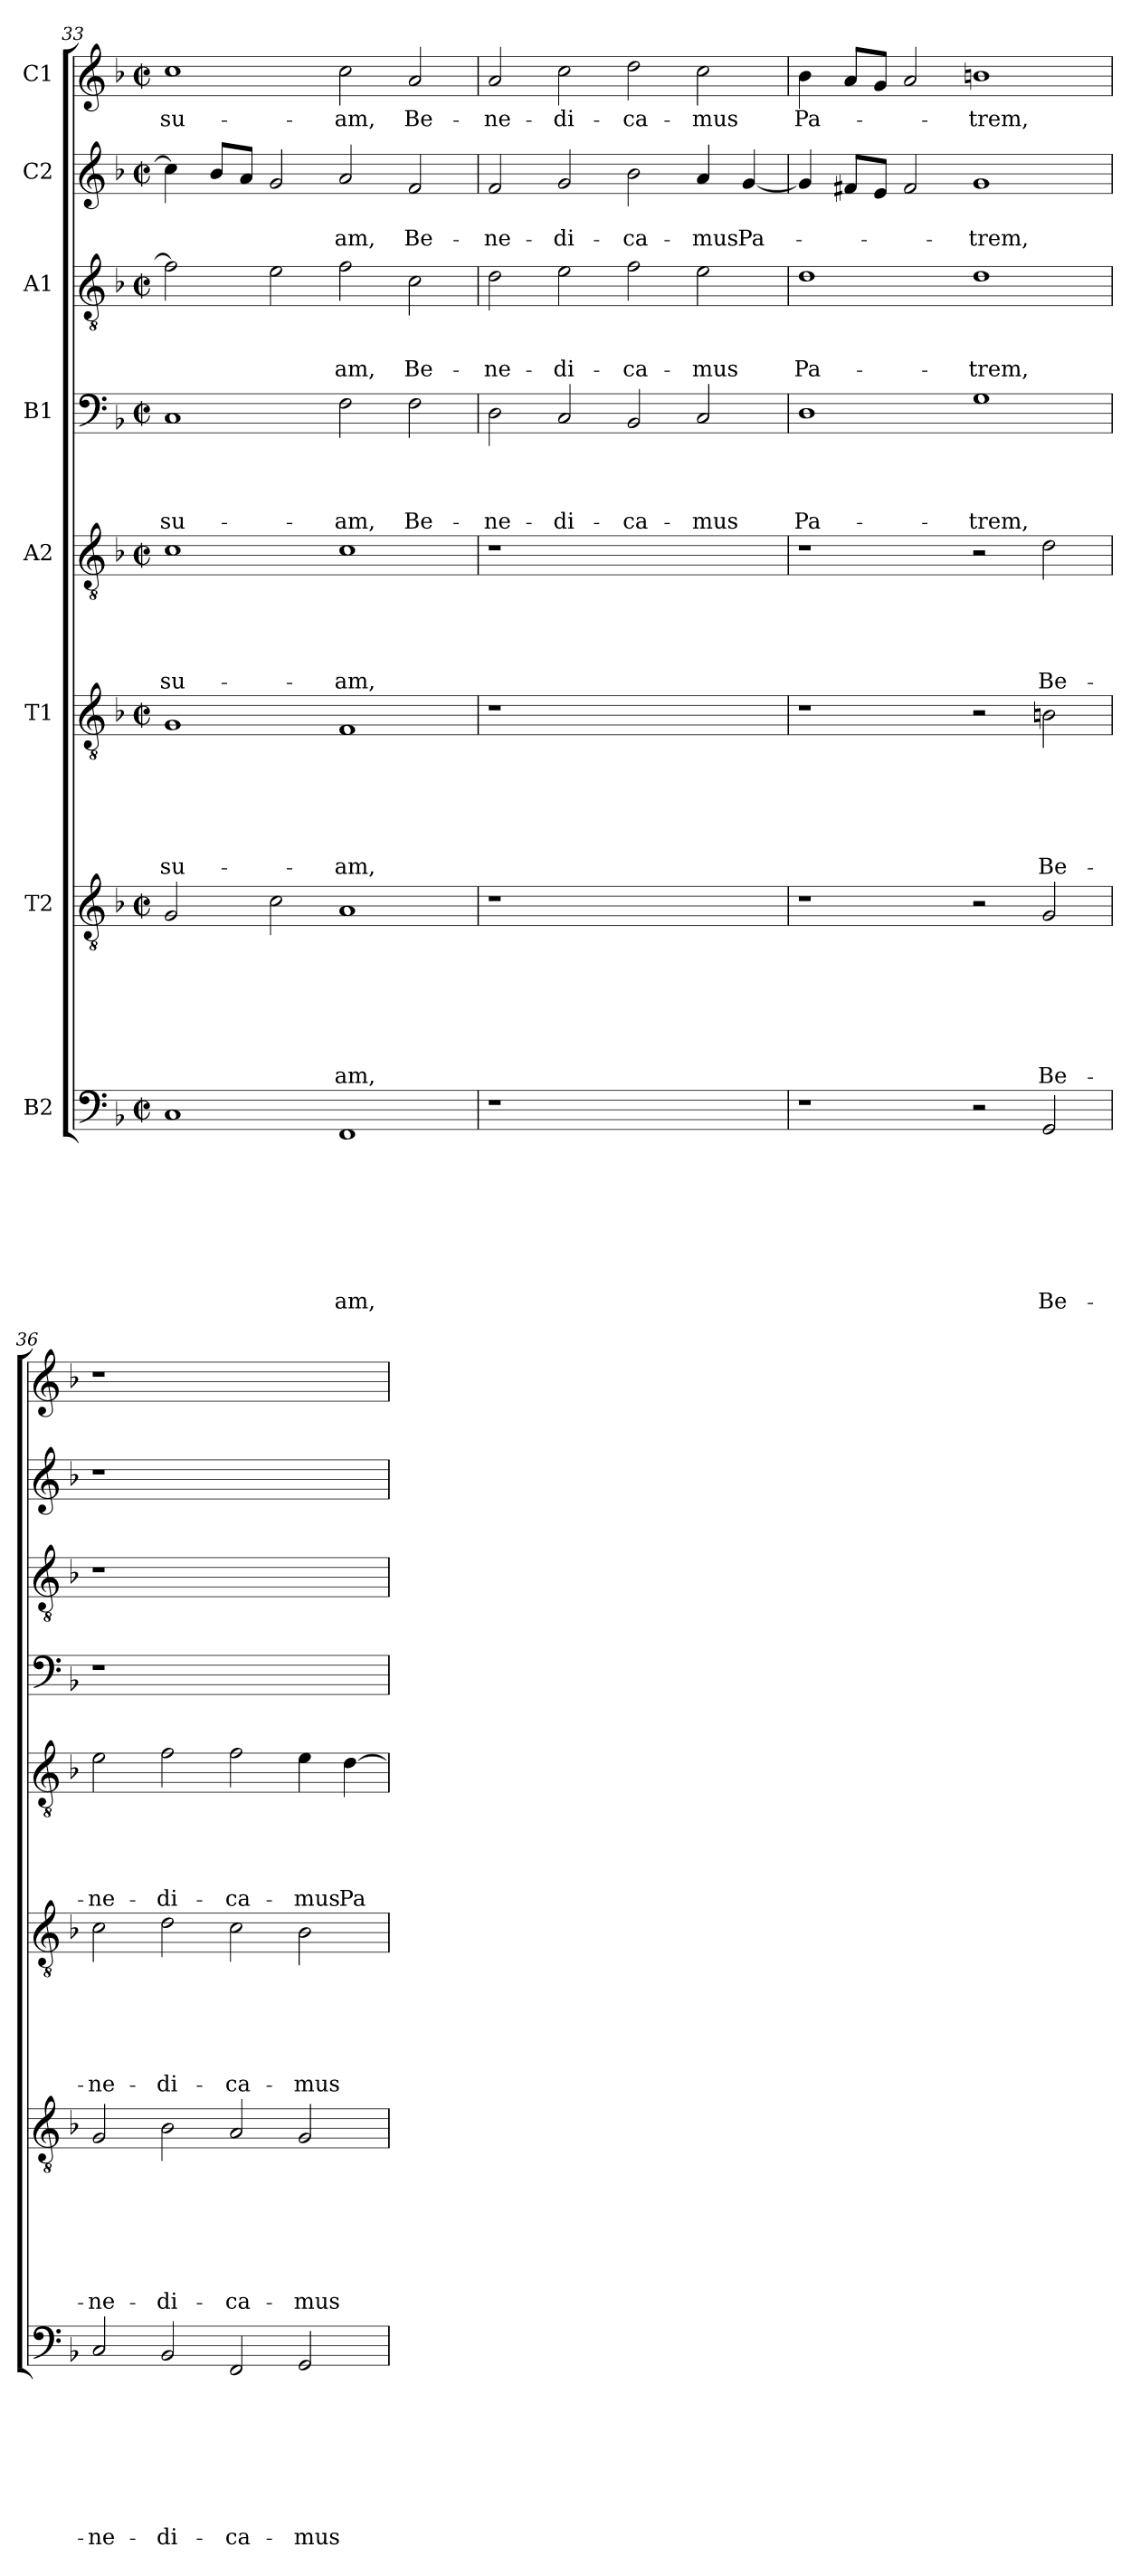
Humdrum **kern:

**kern	**text	**text	**text	**text	**text	**text	**text	**text	**kern	**text	**text	**text	**text	**text	**text	**text	**kern	**text	**text	**text	**text	**text	**text	**kern	**text	**text	**text	**text	**text	**kern	**text	**text	**text	**text	**kern	**text	**text	**text	**kern	**text	**text	**kern	**text
*part8	*part8	*part8	*part8	*part8	*part8	*part8	*part8	*part8	*part7	*part7	*part7	*part7	*part7	*part7	*part7	*part7	*part6	*part6	*part6	*part6	*part6	*part6	*part6	*part5	*part5	*part5	*part5	*part5	*part5	*part4	*part4	*part4	*part4	*part4	*part3	*part3	*part3	*part3	*part2	*part2	*part2	*part1	*part1
*staff8	*staff8	*staff8	*staff8	*staff8	*staff8	*staff8	*staff8	*staff8	*staff7	*staff7	*staff7	*staff7	*staff7	*staff7	*staff7	*staff7	*staff6	*staff6	*staff6	*staff6	*staff6	*staff6	*staff6	*staff5	*staff5	*staff5	*staff5	*staff5	*staff5	*staff4	*staff4	*staff4	*staff4	*staff4	*staff3	*staff3	*staff3	*staff3	*staff2	*staff2	*staff2	*staff1	*staff1
*I"B2	*	*	*	*	*	*	*	*	*I"T2	*	*	*	*	*	*	*	*I"T1	*	*	*	*	*	*	*I"A2	*	*	*	*	*	*I"B1	*	*	*	*	*I"A1	*	*	*	*I"C2	*	*	*I"C1	*
*clefF4	*	*	*	*	*	*	*	*	*clefGv2	*	*	*	*	*	*	*	*clefGv2	*	*	*	*	*	*	*clefGv2	*	*	*	*	*	*clefF4	*	*	*	*	*clefGv2	*	*	*	*clefG2	*	*	*clefG2	*
*k[b-]	*	*	*	*	*	*	*	*	*k[b-]	*	*	*	*	*	*	*	*k[b-]	*	*	*	*	*	*	*k[b-]	*	*	*	*	*	*k[b-]	*	*	*	*	*k[b-]	*	*	*	*k[b-]	*	*	*k[b-]	*
*d:	*	*	*	*	*	*	*	*	*d:	*	*	*	*	*	*	*	*d:	*	*	*	*	*	*	*d:	*	*	*	*	*	*d:	*	*	*	*	*d:	*	*	*	*d:	*	*	*d:	*
*M2/2	*	*	*	*	*	*	*	*	*M2/2	*	*	*	*	*	*	*	*M2/2	*	*	*	*	*	*	*M2/2	*	*	*	*	*	*M2/2	*	*	*	*	*M2/2	*	*	*	*M2/2	*	*	*M2/2	*
*met(c|)	*	*	*	*	*	*	*	*	*met(c|)	*	*	*	*	*	*	*	*met(c|)	*	*	*	*	*	*	*met(c|)	*	*	*	*	*	*met(c|)	*	*	*	*	*met(c|)	*	*	*	*met(c|)	*	*	*met(c|)	*
=33	=33	=33	=33	=33	=33	=33	=33	=33	=33	=33	=33	=33	=33	=33	=33	=33	=33	=33	=33	=33	=33	=33	=33	=33	=33	=33	=33	=33	=33	=33	=33	=33	=33	=33	=33	=33	=33	=33	=33	=33	=33	=33	=33
!	!	!	!	!	!	!	!	!	!	!	!	!	!	!	!	!	!	!	!	!	!	!	!LO:LY:b	!	!	!	!	!	!LO:LY:b	!	!	!	!	!LO:LY:b	!	!	!	!	!	!	!	!	!LO:LY:b
1C	.	.	.	.	.	.	.	.	2G/	.	.	.	.	.	.	.	1G	.	.	.	.	.	su-	1c	.	.	.	.	su-	1C	.	.	.	su-	2f\]	.	.	.	4cc\]	.	.	1cc	su-
.	.	.	.	.	.	.	.	.	.	.	.	.	.	.	.	.	.	.	.	.	.	.	.	.	.	.	.	.	.	.	.	.	.	.	.	.	.	.	8b-/L	.	.	.	.
.	.	.	.	.	.	.	.	.	.	.	.	.	.	.	.	.	.	.	.	.	.	.	.	.	.	.	.	.	.	.	.	.	.	.	.	.	.	.	8a/J	.	.	.	.
.	.	.	.	.	.	.	.	.	2c\	.	.	.	.	.	.	.	.	.	.	.	.	.	.	.	.	.	.	.	.	.	.	.	.	.	2e\	.	.	.	2g/	.	.	.	.
!	!	!	!	!	!	!	!	!LO:LY:b	!	!	!	!	!	!	!	!LO:LY:b	!	!	!	!	!	!	!LO:LY:b	!	!	!	!	!	!LO:LY:b	!	!	!	!	!LO:LY:b	!	!	!	!LO:LY:b	!	!	!LO:LY:b	!	!LO:LY:b
1FF	.	.	.	.	.	.	.	-am,	1A	.	.	.	.	.	.	-am,	1F	.	.	.	.	.	-am,	1c	.	.	.	.	-am,	2F\	.	.	.	-am,	2f\	.	.	-am,	2a/	.	-am,	2cc\	-am,
!	!	!	!	!	!	!	!	!	!	!	!	!	!	!	!	!	!	!	!	!	!	!	!	!	!	!	!	!	!	!	!	!	!	!LO:LY:b	!	!	!	!LO:LY:b	!	!	!LO:LY:b	!	!LO:LY:b
.	.	.	.	.	.	.	.	.	.	.	.	.	.	.	.	.	.	.	.	.	.	.	.	.	.	.	.	.	.	2F\	.	.	.	Be-	2c\	.	.	Be-	2f/	.	Be-	2a/	Be-
=34	=34	=34	=34	=34	=34	=34	=34	=34	=34	=34	=34	=34	=34	=34	=34	=34	=34	=34	=34	=34	=34	=34	=34	=34	=34	=34	=34	=34	=34	=34	=34	=34	=34	=34	=34	=34	=34	=34	=34	=34	=34	=34	=34
!	!	!	!	!	!	!	!	!	!	!	!	!	!	!	!	!	!	!	!	!	!	!	!	!	!	!	!	!	!	!	!	!	!	!LO:LY:b	!	!	!	!LO:LY:b	!	!	!LO:LY:b	!	!LO:LY:b
1r	.	.	.	.	.	.	.	.	1r	.	.	.	.	.	.	.	1r	.	.	.	.	.	.	1r	.	.	.	.	.	2D\	.	.	.	-ne-	2d\	.	.	-ne-	2f/	.	-ne-	2a/	-ne-
!	!	!	!	!	!	!	!	!	!	!	!	!	!	!	!	!	!	!	!	!	!	!	!	!	!	!	!	!	!	!	!	!	!	!LO:LY:b	!	!	!	!LO:LY:b	!	!	!LO:LY:b	!	!LO:LY:b
.	.	.	.	.	.	.	.	.	.	.	.	.	.	.	.	.	.	.	.	.	.	.	.	.	.	.	.	.	.	2C/	.	.	.	-di-	2e\	.	.	-di-	2g/	.	-di-	2cc\	-di-
!	!	!	!	!	!	!	!	!	!	!	!	!	!	!	!	!	!	!	!	!	!	!	!	!	!	!	!	!	!	!	!	!	!	!LO:LY:b	!	!	!	!LO:LY:b	!	!	!LO:LY:b	!	!LO:LY:b
1ryy	.	.	.	.	.	.	.	.	1ryy	.	.	.	.	.	.	.	1ryy	.	.	.	.	.	.	1ryy	.	.	.	.	.	2BB-/	.	.	.	-ca-	2f\	.	.	-ca-	2b-\	.	-ca-	2dd\	-ca-
!	!	!	!	!	!	!	!	!	!	!	!	!	!	!	!	!	!	!	!	!	!	!	!	!	!	!	!	!	!	!	!	!	!	!LO:LY:b	!	!	!	!LO:LY:b	!	!	!LO:LY:b	!	!LO:LY:b
.	.	.	.	.	.	.	.	.	.	.	.	.	.	.	.	.	.	.	.	.	.	.	.	.	.	.	.	.	.	2C/	.	.	.	-mus	2e\	.	.	-mus	4a/	.	-mus	2cc\	-mus
!	!	!	!	!	!	!	!	!	!	!	!	!	!	!	!	!	!	!	!	!	!	!	!	!	!	!	!	!	!	!	!	!	!	!	!	!	!	!	!	!	!LO:LY:b	!	!
.	.	.	.	.	.	.	.	.	.	.	.	.	.	.	.	.	.	.	.	.	.	.	.	.	.	.	.	.	.	.	.	.	.	.	.	.	.	.	[4g/	.	Pa-	.	.
!!LO:PB:g=z
=35	=35	=35	=35	=35	=35	=35	=35	=35	=35	=35	=35	=35	=35	=35	=35	=35	=35	=35	=35	=35	=35	=35	=35	=35	=35	=35	=35	=35	=35	=35	=35	=35	=35	=35	=35	=35	=35	=35	=35	=35	=35	=35	=35
!	!	!	!	!	!	!	!	!	!	!	!	!	!	!	!	!	!	!	!	!	!	!	!	!	!	!	!	!	!	!	!	!	!	!LO:LY:b	!	!	!	!LO:LY:b	!	!	!	!	!LO:LY:b
1r	.	.	.	.	.	.	.	.	1r	.	.	.	.	.	.	.	1r	.	.	.	.	.	.	1r	.	.	.	.	.	1D	.	.	.	Pa-	1d	.	.	Pa-	4g/]	.	.	4b-\	Pa-
.	.	.	.	.	.	.	.	.	.	.	.	.	.	.	.	.	.	.	.	.	.	.	.	.	.	.	.	.	.	.	.	.	.	.	.	.	.	.	8f#X/L	.	.	8a/L	.
.	.	.	.	.	.	.	.	.	.	.	.	.	.	.	.	.	.	.	.	.	.	.	.	.	.	.	.	.	.	.	.	.	.	.	.	.	.	.	8e/J	.	.	8g/J	.
.	.	.	.	.	.	.	.	.	.	.	.	.	.	.	.	.	.	.	.	.	.	.	.	.	.	.	.	.	.	.	.	.	.	.	.	.	.	.	2f#/	.	.	2a/	.
!	!	!	!	!	!	!	!	!	!	!	!	!	!	!	!	!	!	!	!	!	!	!	!	!	!	!	!	!	!	!	!	!	!	!LO:LY:b	!	!	!	!LO:LY:b	!	!	!LO:LY:b	!	!LO:LY:b
2r	.	.	.	.	.	.	.	.	2r	.	.	.	.	.	.	.	2r	.	.	.	.	.	.	2r	.	.	.	.	.	1G	.	.	.	-trem,	1d	.	.	-trem,	1g	.	-trem,	1bn	-trem,
!	!	!	!	!	!	!	!	!LO:LY:b	!	!	!	!	!	!	!	!LO:LY:b	!	!	!	!	!	!	!LO:LY:b	!	!	!	!	!	!LO:LY:b	!	!	!	!	!	!	!	!	!	!	!	!	!	!
2GG/	.	.	.	.	.	.	.	Be-	2G/	.	.	.	.	.	.	Be-	2Bn\	.	.	.	.	.	Be-	2d\	.	.	.	.	Be-	.	.	.	.	.	.	.	.	.	.	.	.	.	.
=36	=36	=36	=36	=36	=36	=36	=36	=36	=36	=36	=36	=36	=36	=36	=36	=36	=36	=36	=36	=36	=36	=36	=36	=36	=36	=36	=36	=36	=36	=36	=36	=36	=36	=36	=36	=36	=36	=36	=36	=36	=36	=36	=36
!	!	!	!	!	!	!	!	!LO:LY:b	!	!	!	!	!	!	!	!LO:LY:b	!	!	!	!	!	!	!LO:LY:b	!	!	!	!	!	!LO:LY:b	!	!	!	!	!	!	!	!	!	!	!	!	!	!
2C/	.	.	.	.	.	.	.	-ne-	2G/	.	.	.	.	.	.	-ne-	2c\	.	.	.	.	.	-ne-	2e\	.	.	.	.	-ne-	1r	.	.	.	.	1r	.	.	.	1r	.	.	1r	.
!	!	!	!	!	!	!	!	!LO:LY:b	!	!	!	!	!	!	!	!LO:LY:b	!	!	!	!	!	!	!LO:LY:b	!	!	!	!	!	!LO:LY:b	!	!	!	!	!	!	!	!	!	!	!	!	!	!
2BB-/	.	.	.	.	.	.	.	-di-	2B-\	.	.	.	.	.	.	-di-	2d\	.	.	.	.	.	-di-	2f\	.	.	.	.	-di-	.	.	.	.	.	.	.	.	.	.	.	.	.	.
!	!	!	!	!	!	!	!	!LO:LY:b	!	!	!	!	!	!	!	!LO:LY:b	!	!	!	!	!	!	!LO:LY:b	!	!	!	!	!	!LO:LY:b	!	!	!	!	!	!	!	!	!	!	!	!	!	!
2FF/	.	.	.	.	.	.	.	-ca-	2A/	.	.	.	.	.	.	-ca-	2c\	.	.	.	.	.	-ca-	2f\	.	.	.	.	-ca-	1ryy	.	.	.	.	1ryy	.	.	.	1ryy	.	.	1ryy	.
!	!	!	!	!	!	!	!	!LO:LY:b	!	!	!	!	!	!	!	!LO:LY:b	!	!	!	!	!	!	!LO:LY:b	!	!	!	!	!	!LO:LY:b	!	!	!	!	!	!	!	!	!	!	!	!	!	!
2GG/	.	.	.	.	.	.	.	-mus	2G/	.	.	.	.	.	.	-mus	2B-\	.	.	.	.	.	-mus	4e\	.	.	.	.	-mus	.	.	.	.	.	.	.	.	.	.	.	.	.	.
!	!	!	!	!	!	!	!	!	!	!	!	!	!	!	!	!	!	!	!	!	!	!	!	!	!	!	!	!	!LO:LY:b	!	!	!	!	!	!	!	!	!	!	!	!	!	!
.	.	.	.	.	.	.	.	.	.	.	.	.	.	.	.	.	.	.	.	.	.	.	.	[4d\	.	.	.	.	Pa-	.	.	.	.	.	.	.	.	.	.	.	.	.	.
=	=	=	=	=	=	=	=	=	=	=	=	=	=	=	=	=	=	=	=	=	=	=	=	=	=	=	=	=	=	=	=	=	=	=	=	=	=	=	=	=	=	=	=
*-	*-	*-	*-	*-	*-	*-	*-	*-	*-	*-	*-	*-	*-	*-	*-	*-	*-	*-	*-	*-	*-	*-	*-	*-	*-	*-	*-	*-	*-	*-	*-	*-	*-	*-	*-	*-	*-	*-	*-	*-	*-	*-	*-
